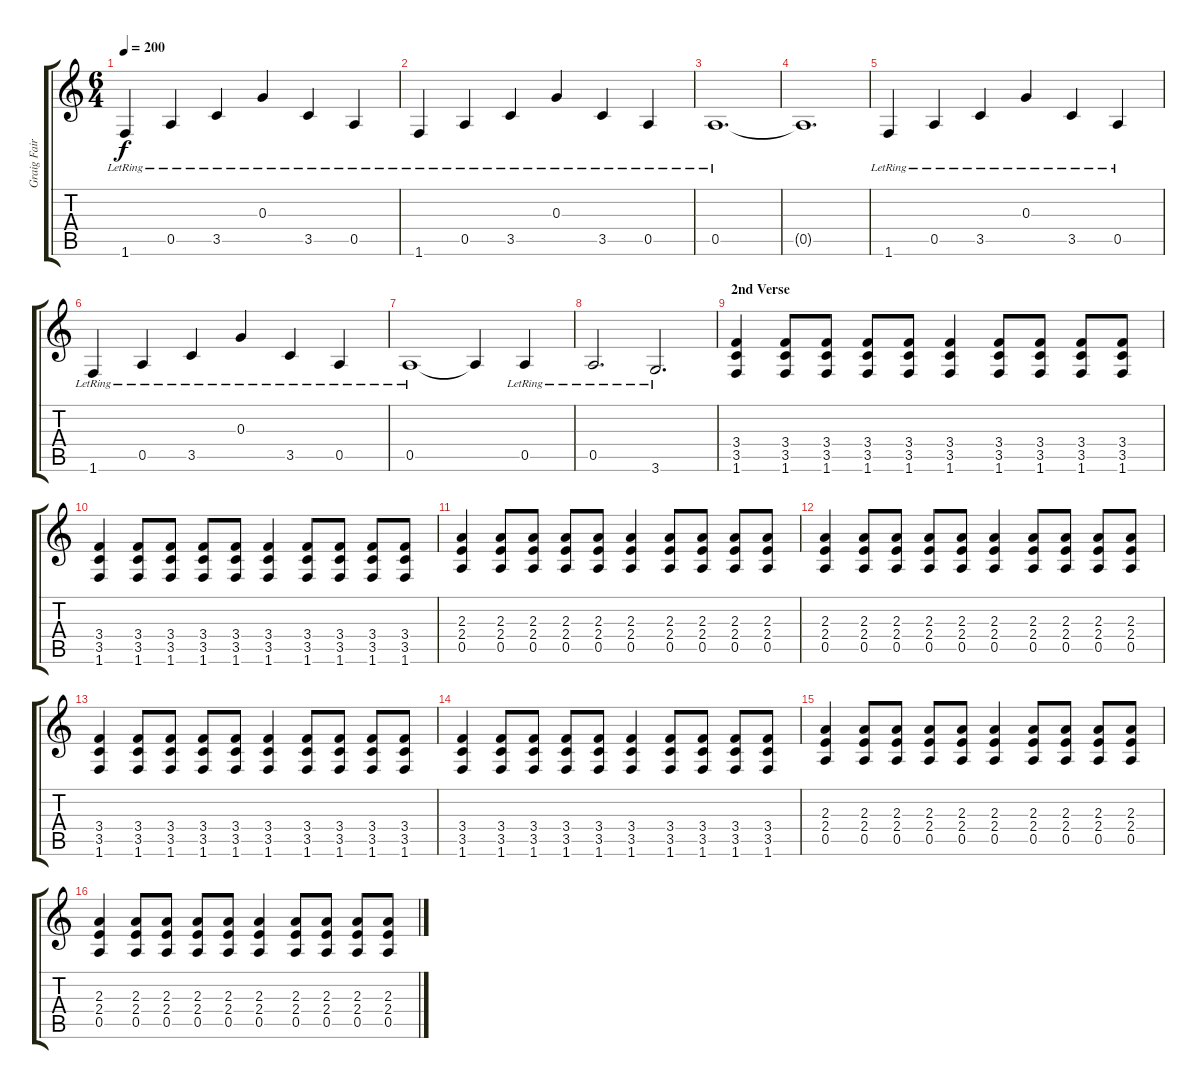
\track ("Graig Fairbaugh - Guitar 2" "Graig Fair") {instrument acousticguitarsteel}
\staff {score tabs}
\tuning (E4 B3 G3 D3 A2 E2) {hide}
\ts (6 4)
\tempo 200
\clef g2
\ks c
1.6{lr}.4{dy f} 0.5{lr}.4 3.5{lr}.4 0.3{lr}.4 3.5{lr}.4 0.5{lr}.4 |
1.6{lr}.4 0.5{lr}.4 3.5{lr}.4 0.3{lr}.4 3.5{lr}.4 0.5{lr}.4 |
0.5{lr}.1{d} |
0.5{t}.1{d} |
1.6{lr}.4 0.5{lr}.4 3.5{lr}.4 0.3{lr}.4 3.5{lr}.4 0.5{lr}.4 |
1.6{lr}.4 0.5{lr}.4 3.5{lr}.4 0.3{lr}.4 3.5{lr}.4 0.5{lr}.4 |
0.5{lr}.1 0.5{t}.4 0.5{lr}.4 |
0.5{lr}.2{d} 3.6{lr}.2{d} |
\section ("" "2nd Verse")
(3.4 3.5 1.6).4{volume 5} (3.4 3.5 1.6).8 (3.4 3.5 1.6).8 (3.4 3.5 1.6).8 (3.4 3.5 1.6).8 (3.4 3.5 1.6).4 (3.4 3.5 1.6).8 (3.4 3.5 1.6).8 (3.4 3.5 1.6).8 (3.4 3.5 1.6).8 |
(3.4 3.5 1.6).4 (3.4 3.5 1.6).8 (3.4 3.5 1.6).8 (3.4 3.5 1.6).8 (3.4 3.5 1.6).8 (3.4 3.5 1.6).4 (3.4 3.5 1.6).8 (3.4 3.5 1.6).8 (3.4 3.5 1.6).8 (3.4 3.5 1.6).8 |
(2.3 2.4 0.5).4 (2.3 2.4 0.5).8 (2.3 2.4 0.5).8 (2.3 2.4 0.5).8 (2.3 2.4 0.5).8 (2.3 2.4 0.5).4 (2.3 2.4 0.5).8 (2.3 2.4 0.5).8 (2.3 2.4 0.5).8 (2.3 2.4 0.5).8 |
(2.3 2.4 0.5).4 (2.3 2.4 0.5).8 (2.3 2.4 0.5).8 (2.3 2.4 0.5).8 (2.3 2.4 0.5).8 (2.3 2.4 0.5).4 (2.3 2.4 0.5).8 (2.3 2.4 0.5).8 (2.3 2.4 0.5).8 (2.3 2.4 0.5).8 |
(3.4 3.5 1.6).4 (3.4 3.5 1.6).8 (3.4 3.5 1.6).8 (3.4 3.5 1.6).8 (3.4 3.5 1.6).8 (3.4 3.5 1.6).4 (3.4 3.5 1.6).8 (3.4 3.5 1.6).8 (3.4 3.5 1.6).8 (3.4 3.5 1.6).8 |
(3.4 3.5 1.6).4 (3.4 3.5 1.6).8 (3.4 3.5 1.6).8 (3.4 3.5 1.6).8 (3.4 3.5 1.6).8 (3.4 3.5 1.6).4 (3.4 3.5 1.6).8 (3.4 3.5 1.6).8 (3.4 3.5 1.6).8 (3.4 3.5 1.6).8 |
(2.3 2.4 0.5).4 (2.3 2.4 0.5).8 (2.3 2.4 0.5).8 (2.3 2.4 0.5).8 (2.3 2.4 0.5).8 (2.3 2.4 0.5).4 (2.3 2.4 0.5).8 (2.3 2.4 0.5).8 (2.3 2.4 0.5).8 (2.3 2.4 0.5).8 |
(2.3 2.4 0.5).4 (2.3 2.4 0.5).8 (2.3 2.4 0.5).8 (2.3 2.4 0.5).8 (2.3 2.4 0.5).8 (2.3 2.4 0.5).4 (2.3 2.4 0.5).8 (2.3 2.4 0.5).8 (2.3 2.4 0.5).8 (2.3 2.4 0.5).8
